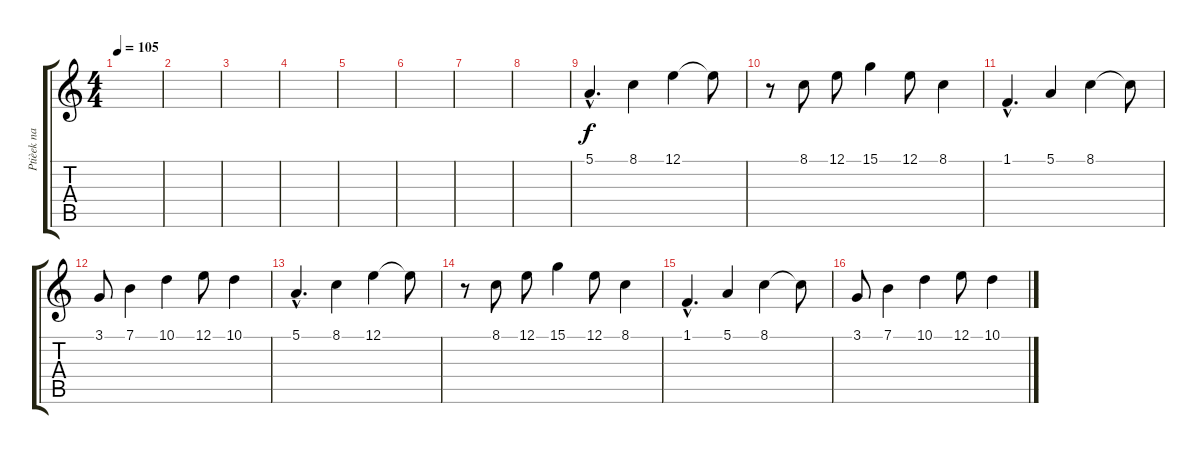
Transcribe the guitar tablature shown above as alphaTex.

\track ("Ptièek na veji" "Ptièek na ") {instrument fx8scifi}
\staff {score tabs}
\tuning (E4 B3 G3 D3 A2 E2) {hide}
\ts (4 4)
\tempo 105
\clef g2
\ks c
|
|
|
|
|
|
|
|
5.1{hac}.4{d} 8.1.4 12.1.4 12.1{t}.8 |
r.8 8.1.8 12.1.8 15.1.4 12.1.8 8.1.4 |
1.1{hac}.4{d} 5.1.4 8.1.4 8.1{t}.8 |
3.1.8 7.1.4 10.1.4 12.1.8 10.1.4 |
5.1{hac}.4{d} 8.1.4 12.1.4 12.1{t}.8 |
r.8 8.1.8 12.1.8 15.1.4 12.1.8 8.1.4 |
1.1{hac}.4{d} 5.1.4 8.1.4 8.1{t}.8 |
3.1.8 7.1.4 10.1.4 12.1.8 10.1.4
